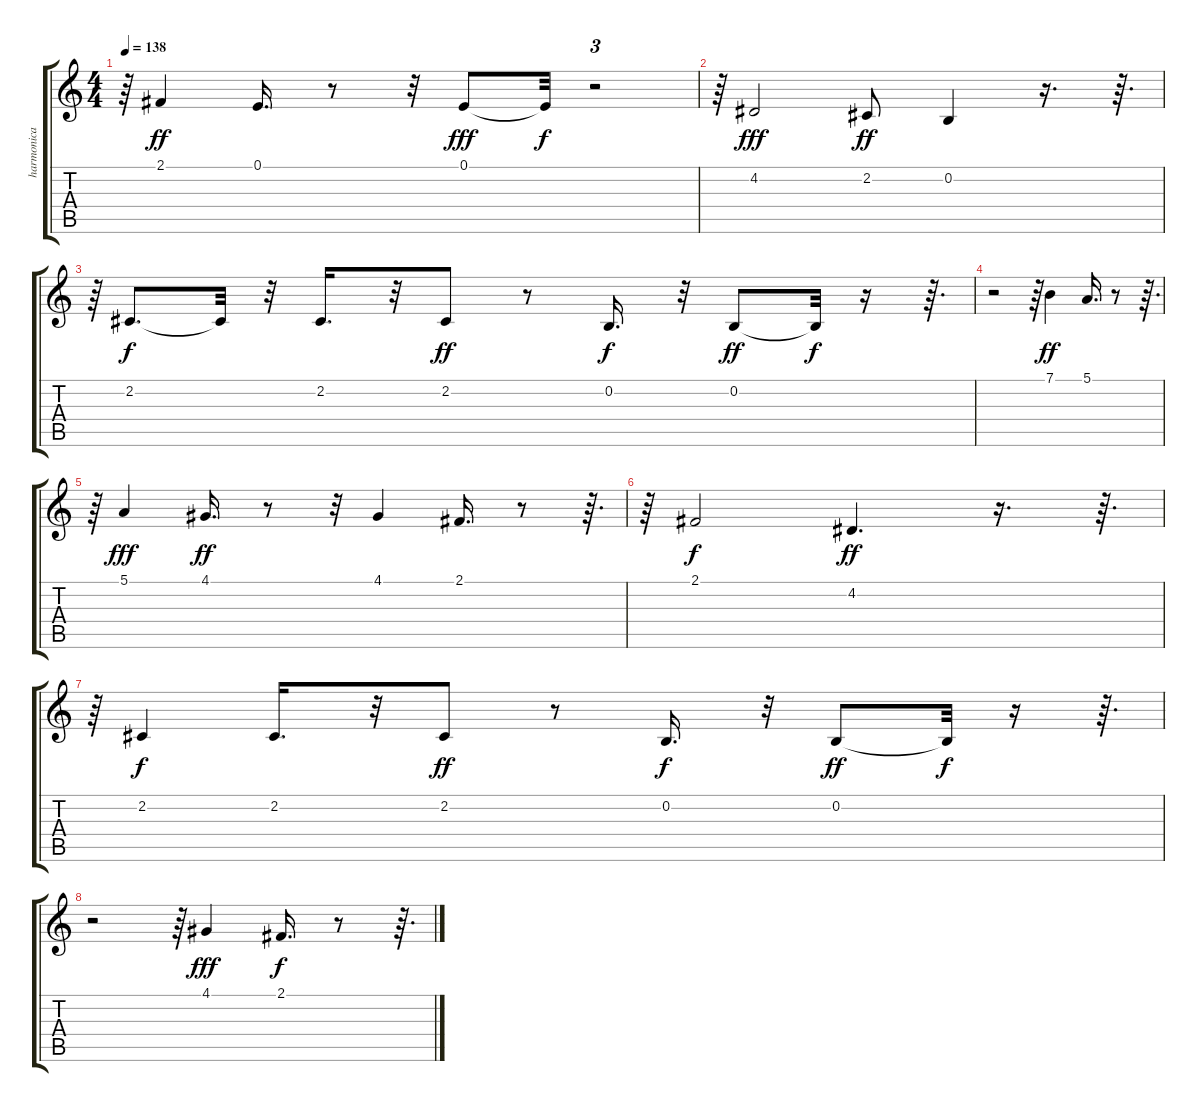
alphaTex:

\track ("harmonica" "harmonica") {instrument harmonica}
\staff {score tabs}
\tuning (E4 B3 G3 D3 A2 E2) {hide}
\ts (4 4)
\tempo 138
\clef g2
\ks c
r.64{dy ff} 2.1.4 0.1.16{d} r.8 r.32 0.1.8{dy fff} 0.1{t}.32{dy f} r.2{tu (3 2)} |
r.64 4.2.2{dy fff} 2.2.8{dy ff} 0.2.4 r.16{d} r.64{d} |
r.64 2.2.8{d dy f} 2.2{t}.32 r.32 2.2.16{d} r.32 2.2.8{dy ff} r.8 0.2.16{d dy f} r.32 0.2.8{dy ff} 0.2{t}.32{dy f} r.16 r.64{d} |
r.2 r.64 7.1.4{dy ff} 5.1.16{d} r.8 r.64{d} |
r.64 5.1.4{dy fff} 4.1.16{d dy ff} r.8 r.32 4.1.4 2.1.16{d} r.8 r.64{d} |
r.64 2.1.2{dy f} 4.2.4{d dy ff} r.16{d} r.64{d} |
r.64 2.2.4{dy f} 2.2.16{d} r.32 2.2.8{dy ff} r.8 0.2.16{d dy f} r.32 0.2.8{dy ff} 0.2{t}.32{dy f} r.16 r.64{d} |
r.2 r.64 4.1.4{dy fff} 2.1.16{d dy f} r.8 r.64{d}
